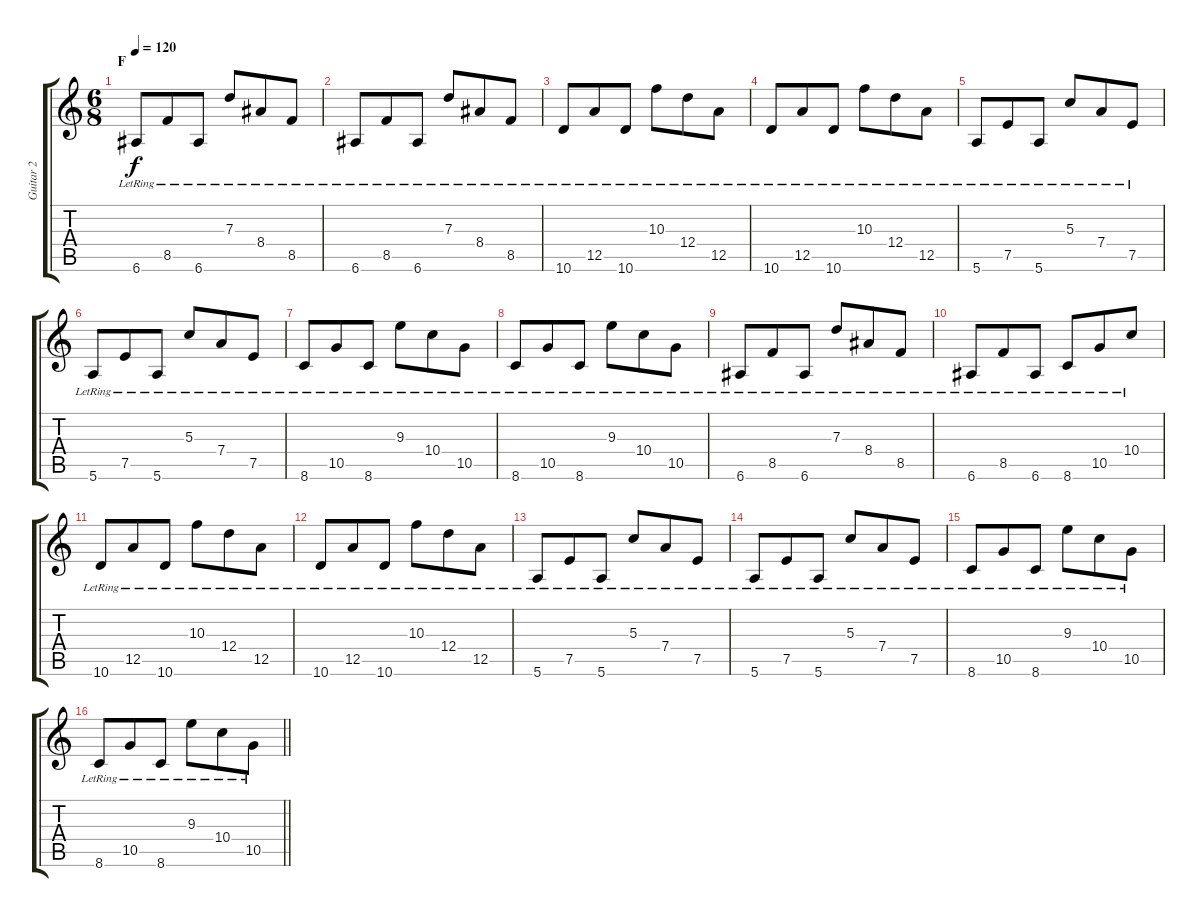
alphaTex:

\track ("Guitar 2" "Guitar 2") {instrument electricguitarclean}
\staff {score tabs}
\tuning (E4 B3 G3 D3 A2 E2) {hide}
\ts (6 8)
\section ("" "F")
\tempo 120
\clef g2
\ks c
6.6{lr}.8{dy f instrument acousticguitarsteel} 8.5{lr}.8 6.6{lr}.8 7.3{lr}.8 8.4{lr}.8 8.5{lr}.8 |
6.6{lr}.8 8.5{lr}.8 6.6{lr}.8 7.3{lr}.8 8.4{lr}.8 8.5{lr}.8 |
10.6{lr}.8 12.5{lr}.8 10.6{lr}.8 10.3{lr}.8 12.4{lr}.8 12.5{lr}.8 |
10.6{lr}.8 12.5{lr}.8 10.6{lr}.8 10.3{lr}.8 12.4{lr}.8 12.5{lr}.8 |
5.6{lr}.8 7.5{lr}.8 5.6{lr}.8 5.3{lr}.8 7.4{lr}.8 7.5{lr}.8 |
5.6{lr}.8 7.5{lr}.8 5.6{lr}.8 5.3{lr}.8 7.4{lr}.8 7.5{lr}.8 |
8.6{lr}.8 10.5{lr}.8 8.6{lr}.8 9.3{lr}.8 10.4{lr}.8 10.5{lr}.8 |
8.6{lr}.8 10.5{lr}.8 8.6{lr}.8 9.3{lr}.8 10.4{lr}.8 10.5{lr}.8 |
6.6{lr}.8 8.5{lr}.8 6.6{lr}.8 7.3{lr}.8 8.4{lr}.8 8.5{lr}.8 |
6.6{lr}.8 8.5{lr}.8 6.6{lr}.8 8.6{lr}.8 10.5{lr}.8 10.4{lr}.8 |
10.6{lr}.8 12.5{lr}.8 10.6{lr}.8 10.3{lr}.8 12.4{lr}.8 12.5{lr}.8 |
10.6{lr}.8 12.5{lr}.8 10.6{lr}.8 10.3{lr}.8 12.4{lr}.8 12.5{lr}.8 |
5.6{lr}.8 7.5{lr}.8 5.6{lr}.8 5.3{lr}.8 7.4{lr}.8 7.5{lr}.8 |
5.6{lr}.8 7.5{lr}.8 5.6{lr}.8 5.3{lr}.8 7.4{lr}.8 7.5{lr}.8 |
8.6{lr}.8 10.5{lr}.8 8.6{lr}.8 9.3{lr}.8 10.4{lr}.8 10.5{lr}.8 |
\barLineRight lightlight
8.6{lr}.8 10.5{lr}.8 8.6{lr}.8 9.3{lr}.8 10.4{lr}.8 10.5{lr}.8
